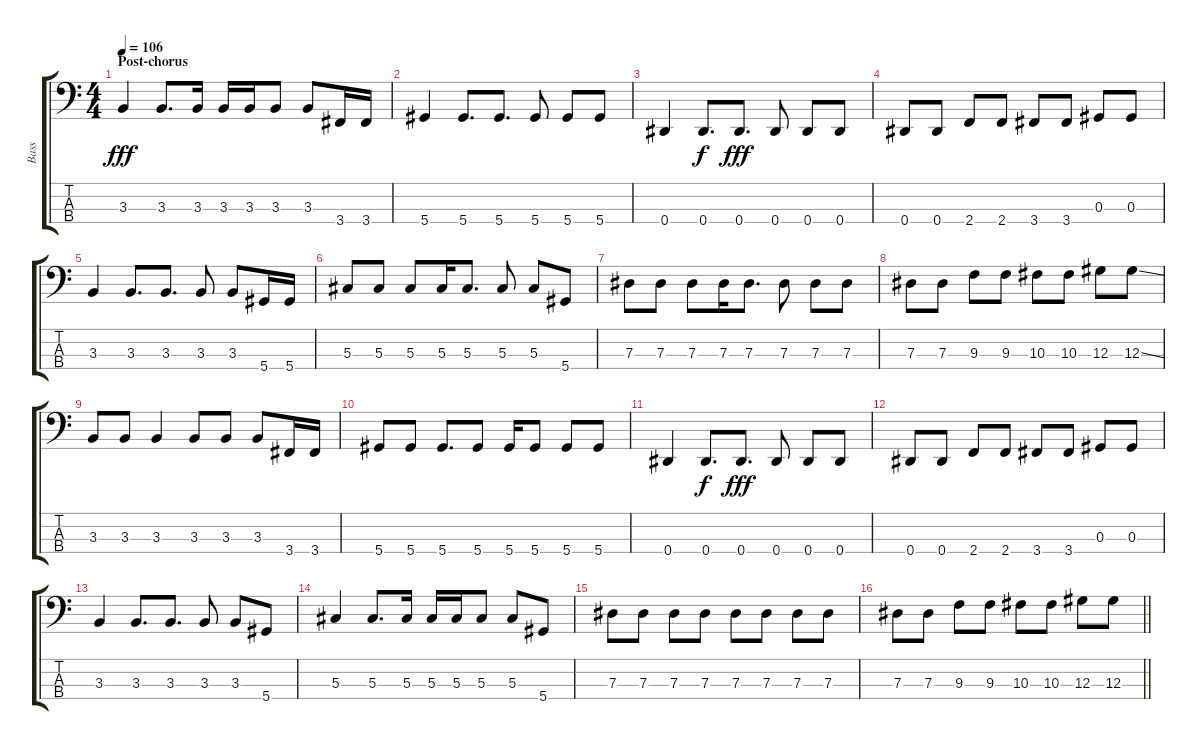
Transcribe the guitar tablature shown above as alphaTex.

\track ("Bass" "Bass") {instrument electricbasspick}
\staff {score tabs}
\tuning (Gb2 Db2 Ab1 Eb1) {hide}
\ts (4 4)
\section ("" "Post-chorus")
\tempo 106
\clef f4
\ks c
3.3.4{dy fff} 3.3.8{d} 3.3.16 3.3.16 3.3.16 3.3.8 3.3.8 3.4.16 3.4.16 |
5.4.4 5.4.8{d} 5.4.8{d} 5.4.8 5.4.8 5.4.8 |
0.4.4 0.4.8{d dy f} 0.4.8{d dy fff} 0.4.8 0.4.8 0.4.8 |
0.4.8 0.4.8 2.4.8 2.4.8 3.4.8 3.4.8 0.3.8 0.3.8 |
3.3.4 3.3.8{d} 3.3.8{d} 3.3.8 3.3.8 5.4.16 5.4.16 |
5.3.8 5.3.8 5.3.8 5.3.16 5.3.8{d} 5.3.8 5.3.8 5.4.8 |
7.3.8 7.3.8 7.3.8 7.3.16 7.3.8{d} 7.3.8 7.3.8 7.3.8 |
7.3.8 7.3.8 9.3.8 9.3.8 10.3.8 10.3.8 12.3.8 12.3{ss}.8 |
3.3.8 3.3.8 3.3.4 3.3.8 3.3.8 3.3.8 3.4.16 3.4.16 |
5.4.8 5.4.8 5.4.8{d} 5.4.8 5.4.16 5.4.8 5.4.8 5.4.8 |
0.4.4 0.4.8{d dy f} 0.4.8{d dy fff} 0.4.8 0.4.8 0.4.8 |
0.4.8 0.4.8 2.4.8 2.4.8 3.4.8 3.4.8 0.3.8 0.3.8 |
3.3.4 3.3.8{d} 3.3.8{d} 3.3.8 3.3.8 5.4.8 |
5.3.4 5.3.8{d} 5.3.16 5.3.16 5.3.16 5.3.8 5.3.8 5.4.8 |
7.3.8 7.3.8 7.3.8 7.3.8 7.3.8 7.3.8 7.3.8 7.3.8 |
\barLineRight lightlight
7.3.8 7.3.8 9.3.8 9.3.8 10.3.8 10.3.8 12.3.8 12.3{ss}.8
